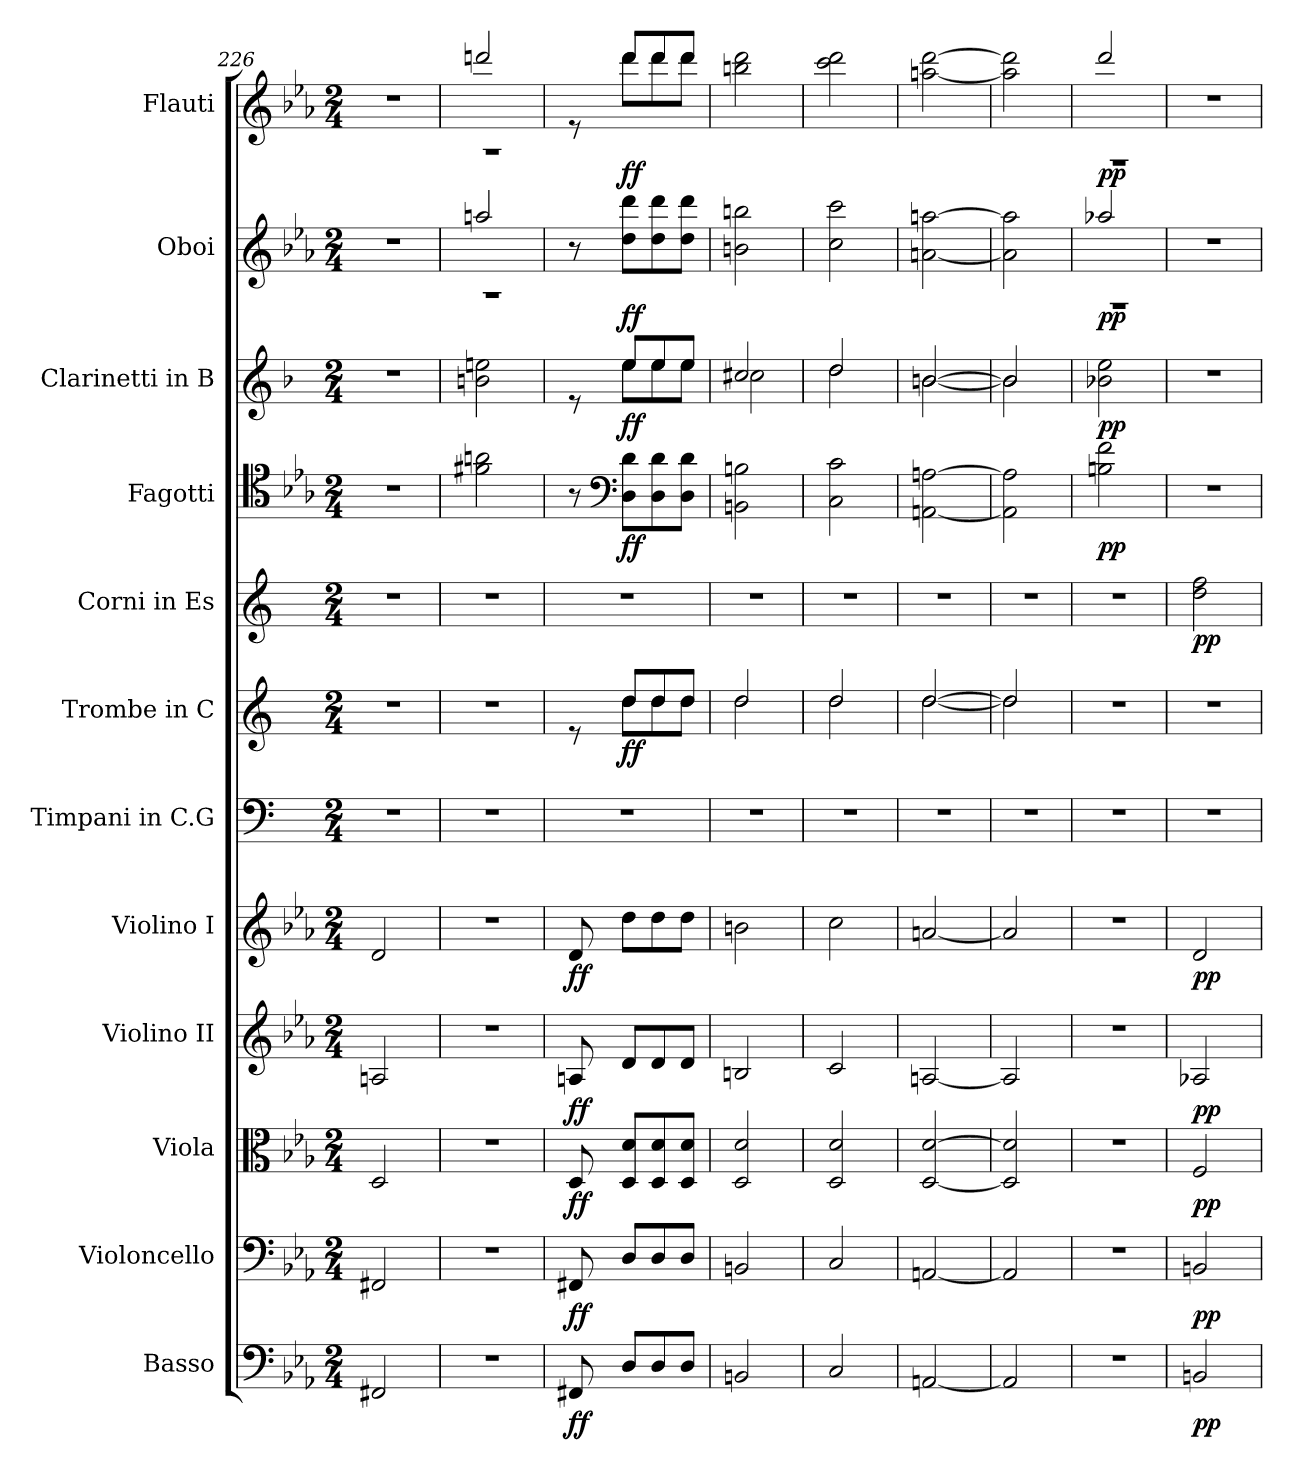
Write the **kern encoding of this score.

**kern	**dynam	**kern	**dynam	**kern	**dynam	**kern	**dynam	**kern	**dynam	**kern	**kern	**dynam	**kern	**dynam	**kern	**dynam	**kern	**dynam	**kern	**dynam	**kern	**dynam
*part12	*part12	*part11	*part11	*part10	*part10	*part9	*part9	*part8	*part8	*part7	*part6	*part6	*part5	*part5	*part4	*part4	*part3	*part3	*part2	*part2	*part1	*part1
*staff12	*staff12	*staff11	*staff11	*staff10	*staff10	*staff9	*staff9	*staff8	*staff8	*staff7	*staff6	*staff6	*staff5	*staff5	*staff4	*staff4	*staff3	*staff3	*staff2	*staff2	*staff1	*staff1
*I"Basso	*	*I"Violoncello	*	*I"Viola	*	*I"Violino II	*	*I"Violino I	*	*I"Timpani in C.G	*I"Trombe in C	*	*I"Corni in Es	*	*I"Fagotti	*	*I"Clarinetti in B	*	*I"Oboi	*	*I"Flauti	*
*	*	*	*	*	*	*	*	*	*	*I'Tp.	*I'Tr.	*	*I'Cor.	*	*I'Fag.	*	*I'Cl.	*	*I'Ob.	*	*I'Fl.	*
*clefF4	*	*clefF4	*	*clefC3	*	*clefG2	*	*clefG2	*	*clefF4	*clefG2	*	*clefG2	*	*clefC4	*	*clefG2	*	*clefG2	*	*clefG2	*
*ITrd7c12	*	*	*	*	*	*	*	*	*	*	*	*	*ITrd4c7	*	*	*	*ITrd1c2	*	*	*	*	*
*k[b-e-a-]	*	*k[b-e-a-]	*	*k[b-e-a-]	*	*k[b-e-a-]	*	*k[b-e-a-]	*	*k[]	*k[]	*	*k[b-]	*	*k[b-e-a-]	*	*k[b-e-a-]	*	*k[b-e-a-]	*	*k[b-e-a-]	*
*M2/4	*	*M2/4	*	*M2/4	*	*M2/4	*	*M2/4	*	*M2/4	*M2/4	*	*M2/4	*	*M2/4	*	*M2/4	*	*M2/4	*	*M2/4	*
=226	=226	=226	=226	=226	=226	=226	=226	=226	=226	=226	=226	=226	=226	=226	=226	=226	=226	=226	=226	=226	=226	=226
2FFF#X/	.	2FF#X/	.	2D/	.	2An/	.	2d/	.	2r	2r	.	2r	.	2r	.	2r	.	2r	.	2r	.
=227	=227	=227	=227	=227	=227	=227	=227	=227	=227	=227	=227	=227	=227	=227	=227	=227	=227	=227	=227	=227	=227	=227
*	*	*	*	*	*	*	*	*	*	*	*	*	*	*	*	*	*	*	*^	*	*^	*
2r	.	2r	.	2r	.	2r	.	2r	.	2r	2r	.	2r	.	2f#X\ 2an\	.	2an\ 2ddn\	.	2rA	2aan/	.	2rA	2dddn/	.
=228	=228	=228	=228	=228	=228	=228	=228	=228	=228	=228	=228	=228	=228	=228	=228	=228	=228	=228	=228	=228	=228	=228	=228	=228
*	*	*	*	*	*	*	*	*	*	*	*^	*	*	*	*	*	*^	*	*	*	*	*	*	*
!	!LO:DY:b	!	!LO:DY:b	!	!LO:DY:b	!	!LO:DY:b	!	!LO:DY:b	!	!	!	!	!	!	!	!	!	!	!	!	!	!	!	!	!
*	*	*	*	*	*	*	*	*	*	*	*	*	*	*	*	*	*	*	*	*	*v	*v	*	*	*	*
8FFF#X/	ff	8FF#X/	ff	8D/	ff	8An/	ff	8d/	ff	2r	8re	8ryy	.	2r	.	8r	.	8re	8ryy	.	8r	.	8re	8ryy	.
*	*	*	*	*	*	*	*	*	*	*	*	*	*	*	*	*clefF4	*	*	*	*	*	*	*	*	*
!	!	!	!	!	!	!	!	!	!	!	!	!	!LO:DY:b	!	!	!	!LO:DY:b	!	!	!LO:DY:b	!	!LO:DY:b	!	!	!LO:DY:b
8DD/L	.	8D/L	.	8D/ 8d/L	.	8d/L	.	8dd\L	.	.	8dd/L	8dd\L	ff	.	.	8D\ 8d\L	ff	8dd/L	8dd\L	ff	8dd\ 8ddd\L	ff	8ddd/L	8ddd\L	ff
8DD/	.	8D/	.	8D/ 8d/	.	8d/	.	8dd\	.	.	8dd/	8dd\	.	.	.	8D\ 8d\	.	8dd/	8dd\	.	8dd\ 8ddd\	.	8ddd/	8ddd\	.
8DD/J	.	8D/J	.	8D/ 8d/J	.	8d/J	.	8dd\J	.	.	8dd/J	8dd\J	.	.	.	8D\ 8d\J	.	8dd/J	8dd\J	.	8dd\ 8ddd\J	.	8ddd/J	8ddd\J	.
*	*	*	*	*	*	*	*	*	*	*	*	*	*	*	*	*	*	*	*	*	*	*	*v	*v	*
=229	=229	=229	=229	=229	=229	=229	=229	=229	=229	=229	=229	=229	=229	=229	=229	=229	=229	=229	=229	=229	=229	=229	=229	=229
2BBBn/	.	2BBn/	.	2D/ 2d/	.	2Bn/	.	2bn\	.	2r	2dd/	2dd\	.	2r	.	2BBn\ 2Bn\	.	2bn/	2b\	.	2bn\ 2bbn\	.	2bbn\ 2ddd\	.
=230	=230	=230	=230	=230	=230	=230	=230	=230	=230	=230	=230	=230	=230	=230	=230	=230	=230	=230	=230	=230	=230	=230	=230	=230
2CC/	.	2C/	.	2D/ 2d/	.	2c/	.	2cc\	.	2r	2dd/	2dd\	.	2r	.	2C\ 2c\	.	2cc/	2cc\	.	2cc\ 2ccc\	.	2ccc\ 2ddd\	.
=231	=231	=231	=231	=231	=231	=231	=231	=231	=231	=231	=231	=231	=231	=231	=231	=231	=231	=231	=231	=231	=231	=231	=231	=231
[2AAAn/	.	[2AAn/	.	[2D/ [2d/	.	[2An/	.	[2an/	.	2r	[2dd/	[2dd\	.	2r	.	[2AAn\ [2An\	.	[2an/	[2a\	.	[2an\ [2aan\	.	[2aan\ [2ddd\	.
=232	=232	=232	=232	=232	=232	=232	=232	=232	=232	=232	=232	=232	=232	=232	=232	=232	=232	=232	=232	=232	=232	=232	=232	=232
2AAA/]	.	2AA/]	.	2D/] 2d/]	.	2A/]	.	2a/]	.	2r	2dd/]	2dd\]	.	2r	.	2AA\] 2A\]	.	2a/]	2a\]	.	2a\] 2aa\]	.	2aa\] 2ddd\]	.
=233	=233	=233	=233	=233	=233	=233	=233	=233	=233	=233	=233	=233	=233	=233	=233	=233	=233	=233	=233	=233	=233	=233	=233	=233
*	*	*	*	*	*	*	*	*	*	*	*	*	*	*	*	*	*	*	*	*	*^	*	*^	*
!	!	!	!	!	!	!	!	!	!	!	!	!	!	!	!	!	!LO:DY:b	!	!	!LO:DY:b	!	!	!LO:DY:b	!	!	!LO:DY:b
*	*	*	*	*	*	*	*	*	*	*	*v	*v	*	*	*	*	*	*v	*v	*	*	*	*	*	*	*
2r	.	2r	.	2r	.	2r	.	2r	.	2r	2r	.	2r	.	2Bn\ 2f\	pp	2a-X\ 2dd\	pp	2rF	2aa-X/	pp	2rF	2ddd/	pp
=234	=234	=234	=234	=234	=234	=234	=234	=234	=234	=234	=234	=234	=234	=234	=234	=234	=234	=234	=234	=234	=234	=234	=234	=234
!	!LO:DY:b	!	!LO:DY:b	!	!LO:DY:b	!	!LO:DY:b	!	!LO:DY:b	!	!	!	!	!LO:DY:b	!	!	!	!	!	!	!	!	!	!
*	*	*	*	*	*	*	*	*	*	*	*	*	*	*	*	*	*	*	*v	*v	*	*	*	*
*	*	*	*	*	*	*	*	*	*	*	*	*	*	*	*	*	*	*	*	*	*v	*v	*
2BBBn/	pp	2BBn/	pp	2F/	pp	2A-X/	pp	2d/	pp	2r	2r	.	2g\ 2b-\	pp	2r	.	2r	.	2r	.	2r	.
=	=	=	=	=	=	=	=	=	=	=	=	=	=	=	=	=	=	=	=	=	=	=
*-	*-	*-	*-	*-	*-	*-	*-	*-	*-	*-	*-	*-	*-	*-	*-	*-	*-	*-	*-	*-	*-	*-
